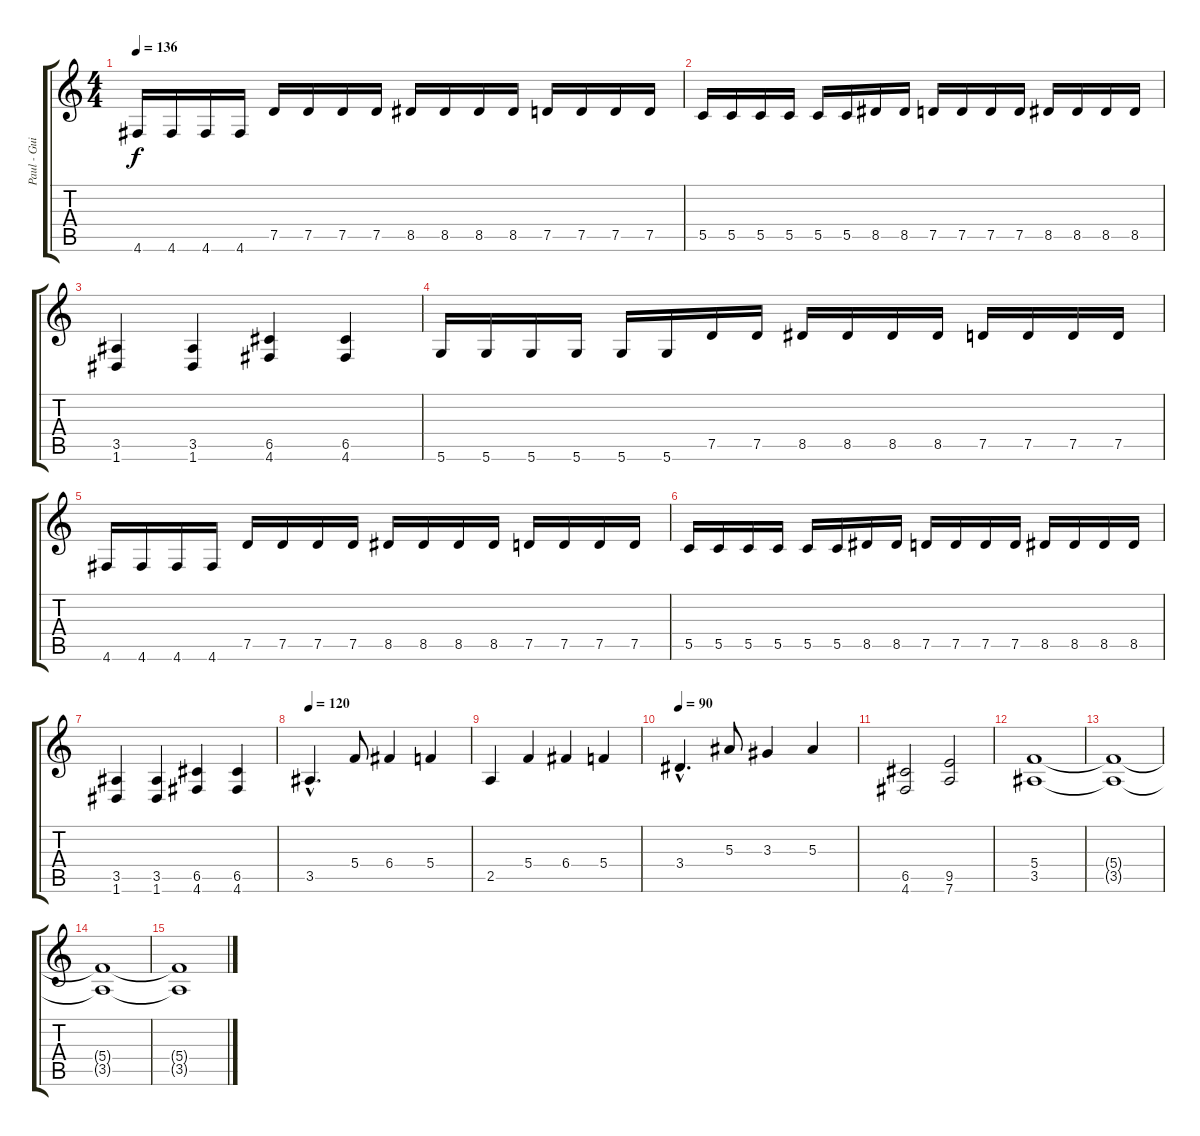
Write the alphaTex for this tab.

\track ("Paul - Guitar 2" "Paul - Gui") {instrument distortionguitar}
\staff {score tabs}
\tuning (D4 A3 F3 C3 G2 D2) {hide}
\ts (4 4)
\tempo 136
\clef g2
\ks c
4.6.16{dy f} 4.6.16 4.6.16 4.6.16 7.5.16 7.5.16 7.5.16 7.5.16 8.5.16 8.5.16 8.5.16 8.5.16 7.5.16 7.5.16 7.5.16 7.5.16 |
5.5.16 5.5.16 5.5.16 5.5.16 5.5.16 5.5.16 8.5.16 8.5.16 7.5.16 7.5.16 7.5.16 7.5.16 8.5.16 8.5.16 8.5.16 8.5.16 |
(3.5 1.6).4 (3.5 1.6).4 (6.5 4.6).4 (6.5 4.6).4 |
5.6.16 5.6.16 5.6.16 5.6.16 5.6.16 5.6.16 7.5.16 7.5.16 8.5.16 8.5.16 8.5.16 8.5.16 7.5.16 7.5.16 7.5.16 7.5.16 |
4.6.16 4.6.16 4.6.16 4.6.16 7.5.16 7.5.16 7.5.16 7.5.16 8.5.16 8.5.16 8.5.16 8.5.16 7.5.16 7.5.16 7.5.16 7.5.16 |
5.5.16 5.5.16 5.5.16 5.5.16 5.5.16 5.5.16 8.5.16 8.5.16 7.5.16 7.5.16 7.5.16 7.5.16 8.5.16 8.5.16 8.5.16 8.5.16 |
(3.5 1.6).4 (3.5 1.6).4 (6.5 4.6).4 (6.5 4.6).4 |
\tempo 120
3.5{hac}.4{d} 5.4.8 6.4.4 5.4.4 |
2.5.4 5.4.4 6.4.4 5.4.4 |
\tempo 90
3.4{hac}.4{d} 5.3.8 3.3.4 5.3.4 |
(6.5 4.6).2 (9.5 7.6).2 |
(5.4 3.5).1{volume 8} |
(5.4{t} 3.5{t}).1 |
(5.4{t} 3.5{t}).1{volume 0} |
(5.4{t} 3.5{t}).1
